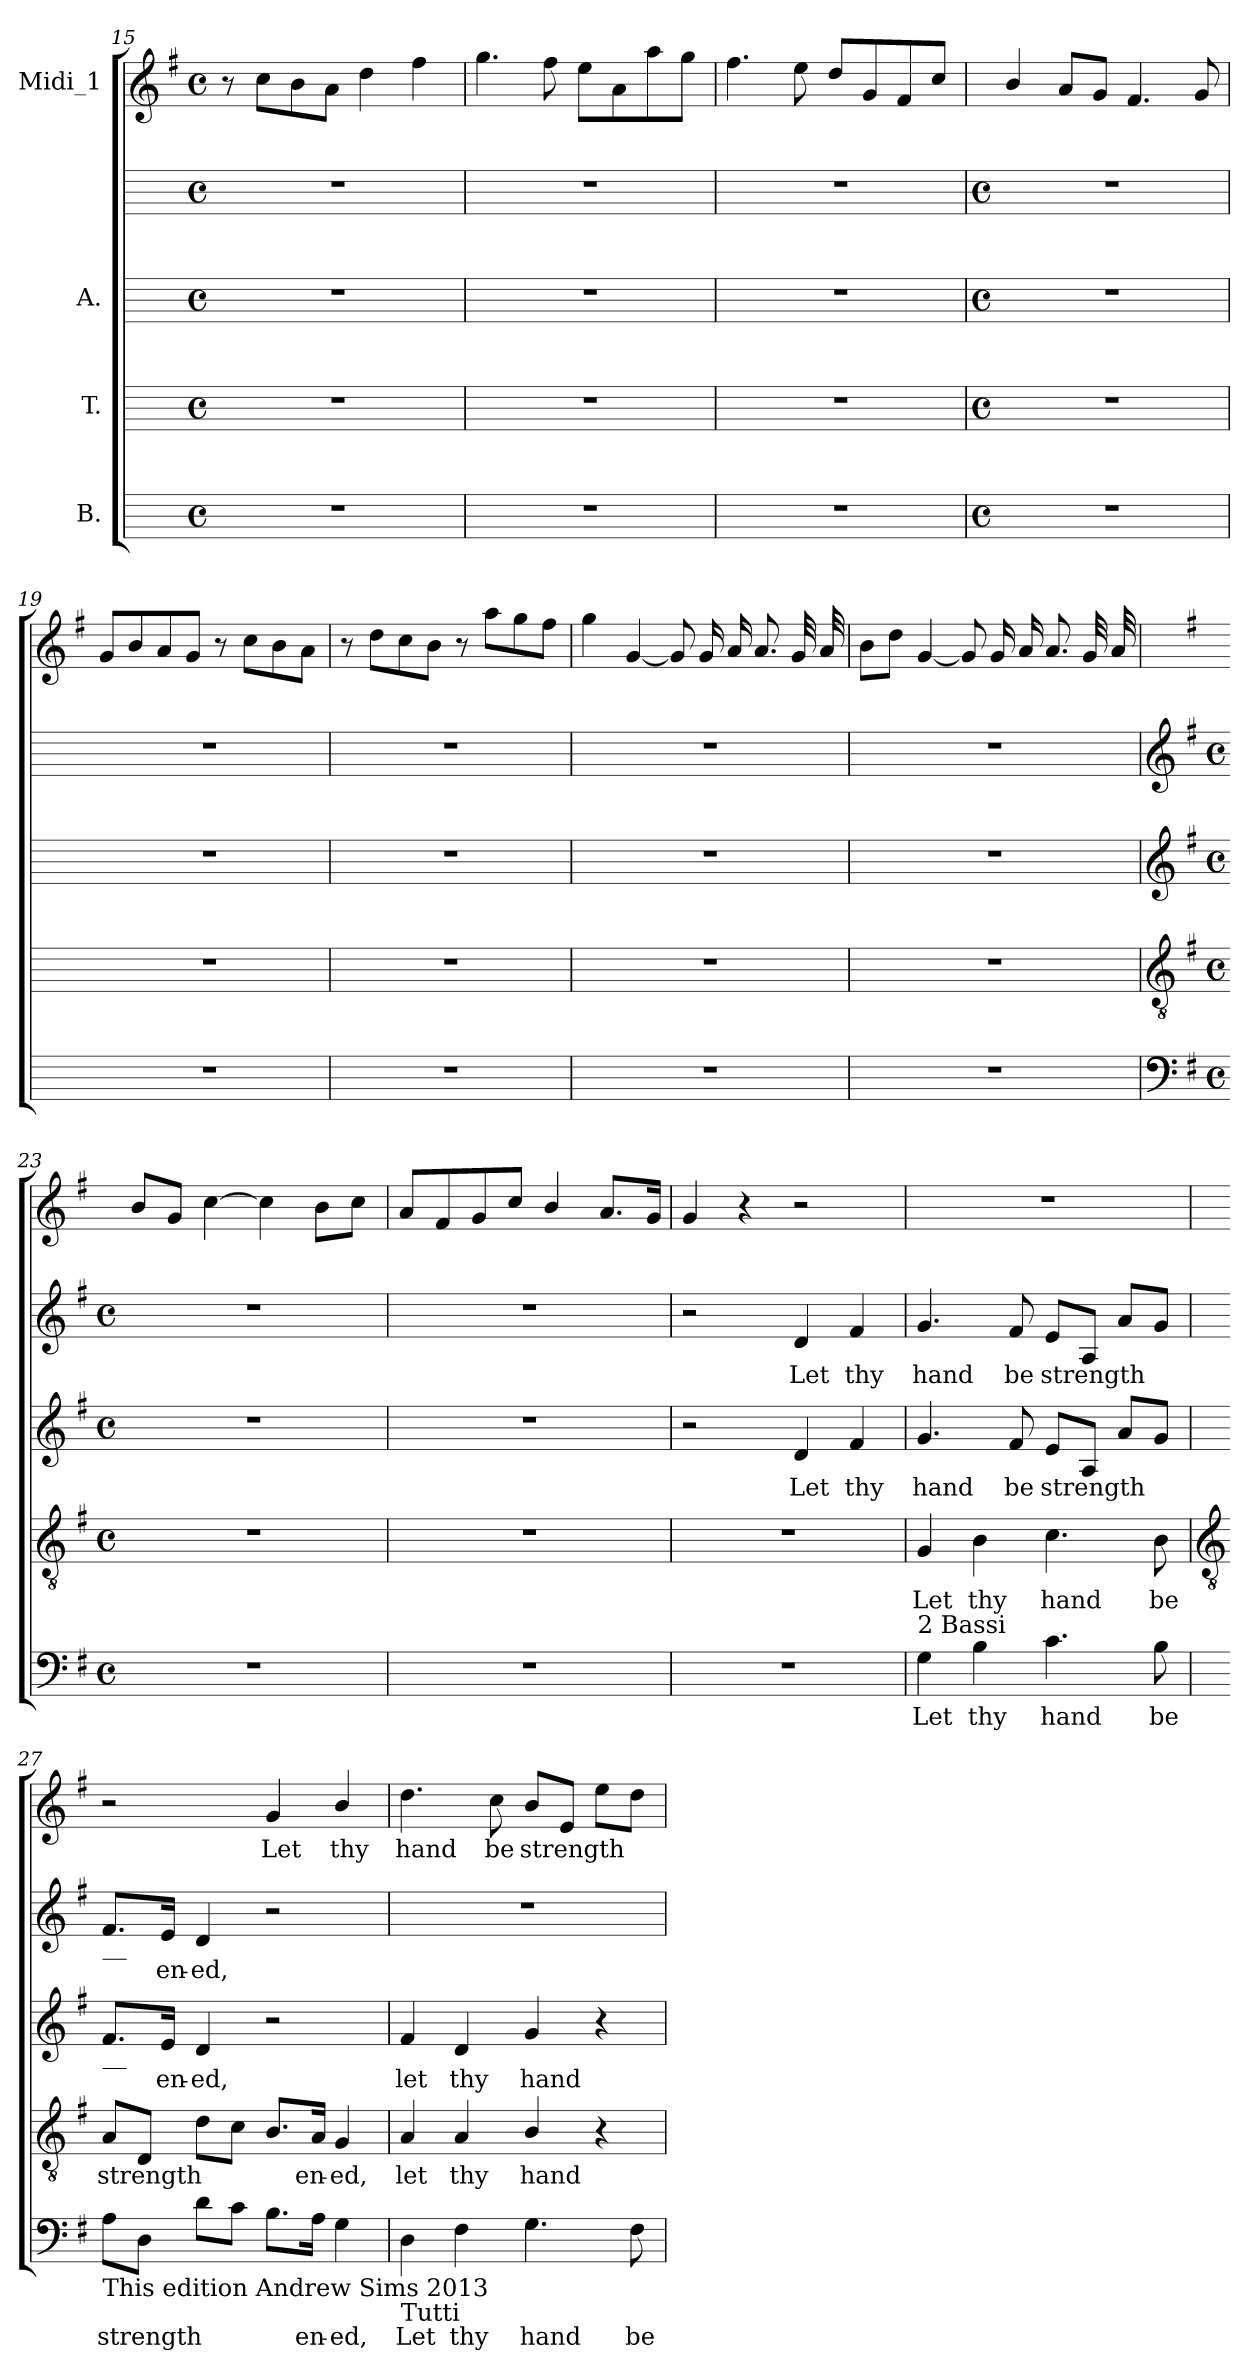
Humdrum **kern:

**kern	**text	**kern	**text	**kern	**text	**kern	**text	**kern	**text
*part4	*part4	*part3	*part3	*part2	*part2	*part2	*part2	*part1	*part1
*staff5	*staff5	*staff4	*staff4	*staff3	*staff3	*staff2	*staff2	*staff1	*staff1
*I"B.	*	*I"T.	*	*I"A.	*	*	*	*I"Midi_1	*
*	*	*	*	*	*	*	*	*clefG2	*
*	*	*	*	*	*	*	*	*k[f#]	*
*	*	*	*	*	*	*	*	*G:	*
*M4/4	*	*M4/4	*	*M4/4	*	*M4/4	*	*M4/4	*
*met(c)	*	*met(c)	*	*met(c)	*	*met(c)	*	*met(c)	*
=15	=15	=15	=15	=15	=15	=15	=15	=15	=15
1r	.	1r	.	1r	.	1r	.	8r	.
.	.	.	.	.	.	.	.	8ccL	.
.	.	.	.	.	.	.	.	8b	.
.	.	.	.	.	.	.	.	8aJ	.
.	.	.	.	.	.	.	.	4dd	.
.	.	.	.	.	.	.	.	4ff#	.
=16	=16	=16	=16	=16	=16	=16	=16	=16	=16
1r	.	1r	.	1r	.	1r	.	4.gg	.
.	.	.	.	.	.	.	.	8ff#	.
.	.	.	.	.	.	.	.	8eeL	.
.	.	.	.	.	.	.	.	8a	.
.	.	.	.	.	.	.	.	8aa	.
.	.	.	.	.	.	.	.	8ggJ	.
=17	=17	=17	=17	=17	=17	=17	=17	=17	=17
1r	.	1r	.	1r	.	1r	.	4.ff#	.
.	.	.	.	.	.	.	.	8ee	.
.	.	.	.	.	.	.	.	8ddL	.
.	.	.	.	.	.	.	.	8g	.
.	.	.	.	.	.	.	.	8f#	.
.	.	.	.	.	.	.	.	8ccJ	.
!!LO:LB:g=z
=18	=18	=18	=18	=18	=18	=18	=18	=18	=18
*M4/4	*	*M4/4	*	*M4/4	*	*M4/4	*	*	*
*met(c)	*	*met(c)	*	*met(c)	*	*met(c)	*	*	*
1r	.	1r	.	1r	.	1r	.	4b/	.
.	.	.	.	.	.	.	.	8aL	.
.	.	.	.	.	.	.	.	8gJ	.
.	.	.	.	.	.	.	.	4.f#	.
.	.	.	.	.	.	.	.	8g	.
=19	=19	=19	=19	=19	=19	=19	=19	=19	=19
1r	.	1r	.	1r	.	1r	.	8gL	.
.	.	.	.	.	.	.	.	8b	.
.	.	.	.	.	.	.	.	8a	.
.	.	.	.	.	.	.	.	8gJ	.
.	.	.	.	.	.	.	.	8r	.
.	.	.	.	.	.	.	.	8ccL	.
.	.	.	.	.	.	.	.	8b	.
.	.	.	.	.	.	.	.	8aJ	.
=20	=20	=20	=20	=20	=20	=20	=20	=20	=20
1r	.	1r	.	1r	.	1r	.	8r	.
.	.	.	.	.	.	.	.	8ddL	.
.	.	.	.	.	.	.	.	8cc	.
.	.	.	.	.	.	.	.	8bJ	.
.	.	.	.	.	.	.	.	8r	.
.	.	.	.	.	.	.	.	8aaL	.
.	.	.	.	.	.	.	.	8gg	.
.	.	.	.	.	.	.	.	8ff#J	.
=21	=21	=21	=21	=21	=21	=21	=21	=21	=21
1r	.	1r	.	1r	.	1r	.	4gg	.
.	.	.	.	.	.	.	.	[4g	.
.	.	.	.	.	.	.	.	8gL]	.
.	.	.	.	.	.	.	.	16gL	.
.	.	.	.	.	.	.	.	16a	.
.	.	.	.	.	.	.	.	8.a	.
.	.	.	.	.	.	.	.	32gLL	.
.	.	.	.	.	.	.	.	32aJJJ	.
=22	=22	=22	=22	=22	=22	=22	=22	=22	=22
1r	.	1r	.	1r	.	1r	.	8bL	.
.	.	.	.	.	.	.	.	8ddJ	.
.	.	.	.	.	.	.	.	[4g	.
.	.	.	.	.	.	.	.	8gL]	.
.	.	.	.	.	.	.	.	16gL	.
.	.	.	.	.	.	.	.	16a	.
.	.	.	.	.	.	.	.	8.a	.
.	.	.	.	.	.	.	.	32gLL	.
.	.	.	.	.	.	.	.	32aJJJ	.
!!LO:LB:g=z
=23	=23	=23	=23	=23	=23	=23	=23	=23	=23
*clefF4	*	*clefGv2	*	*clefG2	*	*clefG2	*	*	*
*k[f#]	*	*k[f#]	*	*k[f#]	*	*k[f#]	*	*	*
*G:	*	*G:	*	*G:	*	*G:	*	*	*
*M4/4	*	*M4/4	*	*M4/4	*	*M4/4	*	*	*
*met(c)	*	*met(c)	*	*met(c)	*	*met(c)	*	*	*
1r	.	1r	.	1r	.	1r	.	8bL	.
.	.	.	.	.	.	.	.	8gJ	.
.	.	.	.	.	.	.	.	[4cc	.
.	.	.	.	.	.	.	.	4cc]	.
.	.	.	.	.	.	.	.	8bL	.
.	.	.	.	.	.	.	.	8ccJ	.
=24	=24	=24	=24	=24	=24	=24	=24	=24	=24
1r	.	1r	.	1r	.	1r	.	8aL	.
.	.	.	.	.	.	.	.	8f#	.
.	.	.	.	.	.	.	.	8g	.
.	.	.	.	.	.	.	.	8ccJ	.
.	.	.	.	.	.	.	.	4b/	.
.	.	.	.	.	.	.	.	8.aL	.
.	.	.	.	.	.	.	.	16gJ	.
=25	=25	=25	=25	=25	=25	=25	=25	=25	=25
1r	.	1r	.	2r	.	2r	.	4g	.
.	.	.	.	.	.	.	.	4r	.
!	!	!	!	!	!LO:LY:b	!	!LO:LY:b	!	!
.	.	.	.	4d	Let	4d	Let	2r	.
!	!	!	!	!	!LO:LY:b	!	!LO:LY:b	!	!
.	.	.	.	4f#	thy	4f#	thy	.	.
=26	=26	=26	=26	=26	=26	=26	=26	=26	=26
!LO:TX:a:t=2 Bassi	!	!	!	!	!	!	!	!	!
!	!LO:LY:b	!	!LO:LY:b	!	!LO:LY:b	!	!LO:LY:b	!	!
4G	Let	4G	Let	4.g	hand	4.g	hand	1r	.
!	!LO:LY:b	!	!LO:LY:b	!	!	!	!	!	!
4B	thy	4B	thy	.	.	.	.	.	.
!	!	!	!	!	!LO:LY:b	!	!LO:LY:b	!	!
.	.	.	.	8f#	be	8f#	be	.	.
!	!LO:LY:b	!	!LO:LY:b	!	!LO:LY:b	!	!LO:LY:b	!	!
4.c	hand	4.c	hand	8eL	strength	8eL	strength	.	.
.	.	.	.	8AJ	.	8AJ	.	.	.
.	.	.	.	8aL	.	8aL	.	.	.
!	!LO:LY:b	!	!LO:LY:b	!	!	!	!	!	!
8B	be	8B	be	8gJ	.	8gJ	.	.	.
!!LO:LB:g=z
=27	=27	=27	=27	=27	=27	=27	=27	=27	=27
*	*	*clefGv2	*	*	*	*	*	*	*
!	!	!	!	!	!	!LO:TX:b:t=__	!	!	!
!	!	!	!	!LO:TX:b:t=__	!	!	!	!	!
!LO:TX:b:t=This edition  Andrew Sims 2013	!	!	!	!	!	!	!	!	!
!	!LO:LY:b	!	!LO:LY:b	!	!	!	!	!	!
8AL	strength	8AL	strength	8.f#L	.	8.f#L	.	2r	.
8DJ	.	8DJ	.	.	.	.	.	.	.
!	!	!	!	!	!LO:LY:b	!	!LO:LY:b	!	!
.	.	.	.	16eJ	en-	16eJ	en-	.	.
!	!	!	!	!	!LO:LY:b	!	!LO:LY:b	!	!
8dL	.	8dL	.	4d	-ed,	4d	-ed,	.	.
8cJ	.	8cJ	.	.	.	.	.	.	.
!	!	!	!	!	!	!	!	!	!LO:LY:b
8.BL	.	8.BL	.	2r	.	2r	.	4g	Let
!	!LO:LY:b	!	!LO:LY:b	!	!	!	!	!	!
16AJ	en-	16AJ	en-	.	.	.	.	.	.
!	!LO:LY:b	!	!LO:LY:b	!	!	!	!	!	!LO:LY:b
4G	-ed,	4G	-ed,	.	.	.	.	4b/	thy
=28	=28	=28	=28	=28	=28	=28	=28	=28	=28
!LO:TX:b:t=Tutti	!	!	!	!	!	!	!	!	!
!	!LO:LY:b	!	!LO:LY:b	!	!LO:LY:b	!	!	!	!LO:LY:b
4D	Let	4A	let	4f#	let	1r	.	4.dd	hand
!	!LO:LY:b	!	!LO:LY:b	!	!LO:LY:b	!	!	!	!
4F#	thy	4A	thy	4d	thy	.	.	.	.
!	!	!	!	!	!	!	!	!	!LO:LY:b
.	.	.	.	.	.	.	.	8cc	be
!	!LO:LY:b	!	!LO:LY:b	!	!LO:LY:b	!	!	!	!LO:LY:b
4.G	hand	4B/	hand	4g	hand	.	.	8bL	strength
.	.	.	.	.	.	.	.	8eJ	.
.	.	4r	.	4r	.	.	.	8eeL	.
!	!LO:LY:b	!	!	!	!	!	!	!	!
8F#	be	.	.	.	.	.	.	8ddJ	.
=	=	=	=	=	=	=	=	=	=
*-	*-	*-	*-	*-	*-	*-	*-	*-	*-
